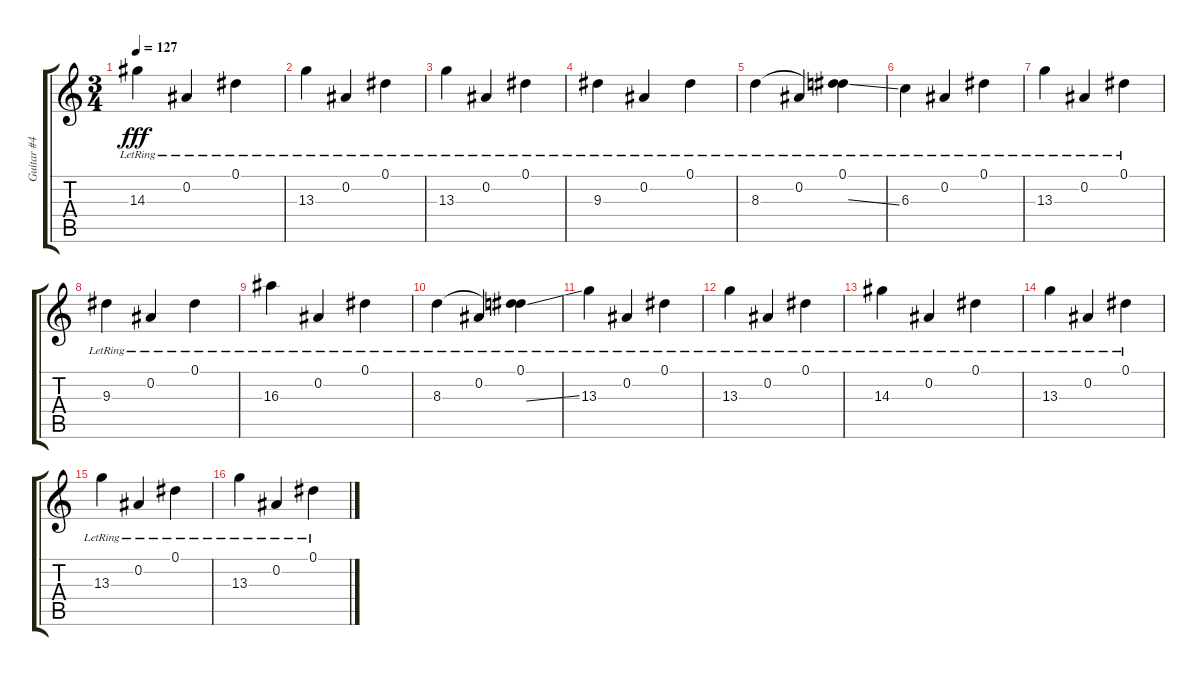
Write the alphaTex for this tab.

\track ("Guitar #4" "Guitar #4") {instrument electricguitarclean}
\staff {score tabs}
\tuning (Eb4 Bb3 Gb3 Db3 Ab2 Db2) {hide}
\ts (3 4)
\tempo 127
\clef g2
\ks c
14.3{lr}.4{dy fff} 0.2{lr}.4 0.1{lr}.4 |
13.3{lr}.4 0.2{lr}.4 0.1{lr}.4 |
13.3{lr}.4 0.2{lr}.4 0.1{lr}.4 |
9.3{lr}.4 0.2{lr}.4 0.1{lr}.4 |
8.3{lr}.4 0.2{lr}.4 (0.1{lr} 8.3{ss t}).4 |
6.3{lr}.4 0.2{lr}.4 0.1{lr}.4 |
13.3{lr}.4 0.2{lr}.4 0.1{lr}.4 |
9.3{lr}.4 0.2{lr}.4 0.1{lr}.4 |
16.3{lr}.4 0.2{lr}.4 0.1{lr}.4 |
8.3{lr}.4 0.2{lr}.4 (0.1{lr} 8.3{ss t}).4 |
13.3{lr}.4 0.2{lr}.4 0.1{lr}.4 |
13.3{lr}.4 0.2{lr}.4 0.1{lr}.4 |
14.3{lr}.4 0.2{lr}.4 0.1{lr}.4 |
13.3{lr}.4 0.2{lr}.4 0.1{lr}.4 |
13.3{lr}.4 0.2{lr}.4 0.1{lr}.4 |
13.3{lr}.4 0.2{lr}.4 0.1{lr}.4
